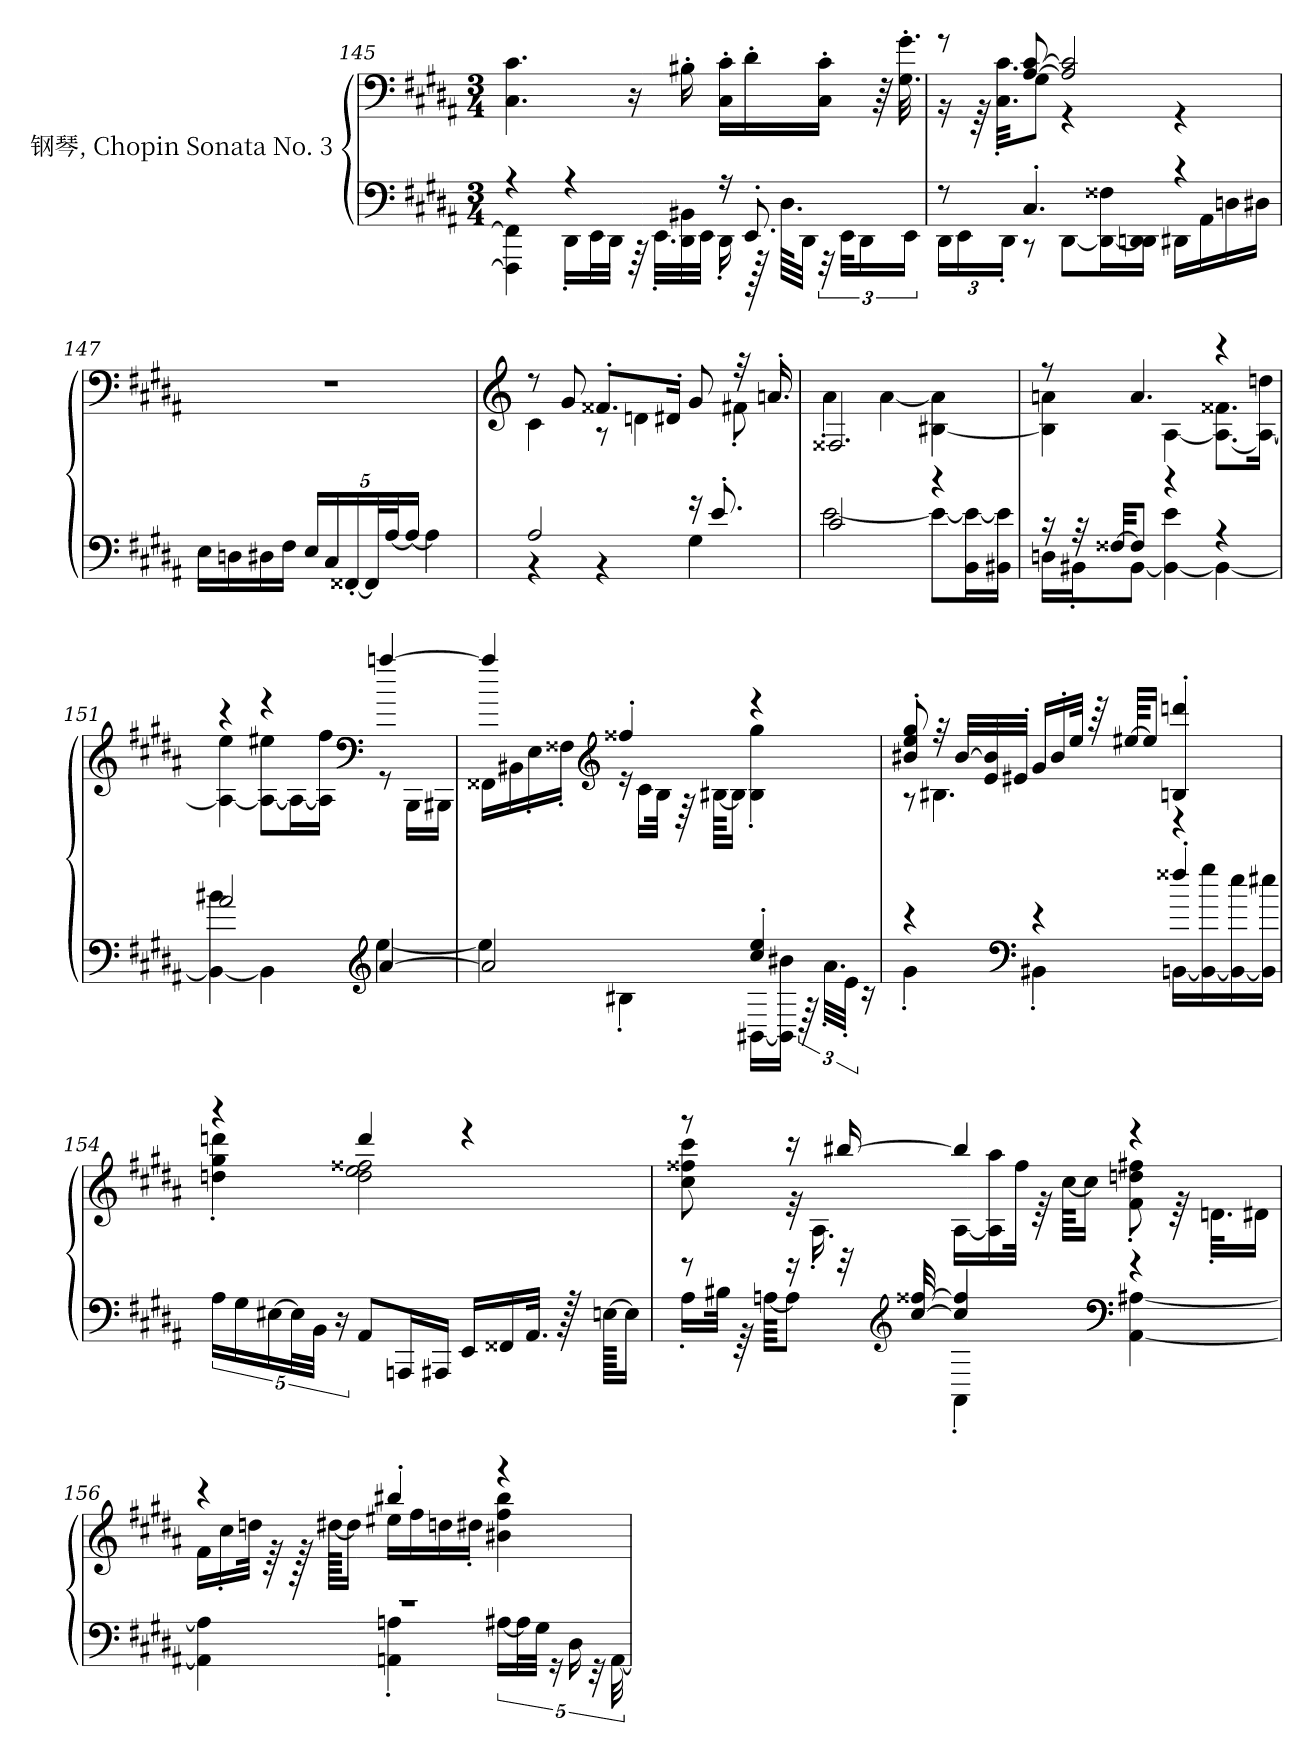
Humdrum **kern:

**kern	**kern
*part1	*part1
*staff2	*staff1
*I"钢琴, Chopin Sonata No. 3	*
!!LO:LB:g=z
*clefF4	*clefF4
*k[f#c#g#d#a#]	*k[f#c#g#d#a#]
*M3/4	*M3/4
=145	=145
*^	*
4r	4FFF#\] 4FF#\]	4.C#\ 4.c#\
4r	16DD#'\LL	.
.	32EE\L	.
.	32DD#\JJJ	.
.	64r	16r
.	32.EE'\LLL	.
.	32DD#\ 32BB#X\	16B#X'\
.	32EE\JJJ	.
16r	16DD#'\	16C#\' 16c#\'LL
8.EE'/	128r	16d#'\
.	64.D#\KLLL	.
.	32DD#\JJJ	.
.	48r	16C#\' 16c#\'JJ
.	48EE\KLL	.
.	24DD#\	.
.	.	64r
.	.	32.G#\' 32.g#\'
.	24EE\JJ	.
=146	=146	=146
*	*Xbrackettup	*
*	*	*^
8r	24DD#\LL	8r	16r
.	24EE\	.	.
.	.	.	64r
.	.	.	32.C#\' 32.c#\'KKL
.	24DD#'\JJ	.	.
4.C#'/	8r	[8A#/ [8c#/	8G#\J
.	[8DD#\L	2A#/] 2c#/]	4r
.	16DD#\_ 16F##X\L	.	.
.	16DDn\ 16DD#\]JJ	.	.
4r	16DD#X\LL	.	4r
.	16AA#\	.	.
.	16Dn\	.	.
.	16D#X\JJ	.	.
*v	*v	*	*
*	*v	*v
!!LO:LB:g=z
=147	=147
16E\LL	2.r
16Dn\	.
16D#X\	.
16F#\JJ	.
20E/LL	.
20C#/	.
[20FF##X'/	.
40FF##/L]	.
[40A#/J	.
20A#/JJ_	.
4A#\]	.
=148	=148
*	*clefG2
*^	*^
2A#/	4r	8r	4c#\
.	.	8g#/	.
.	4r	8.f##X'/L	8r
.	.	.	4dn\
.	.	16d#X'/Jk	.
16r	4G#\	8g#/	.
8.e'/	.	.	.
.	.	32r	8f#X'\
.	.	16.an'/	.
=149	=149	=149	=149
2c#/	[2e\	2.F##X/	4a#'\
.	.	.	[4a#\
4r	8e\L_	.	[4B#X\ 4a#\]
.	16BB\ 16e\_L	.	.
.	16BB#X\ 16e\]JJ	.	.
!!LO:LB:g=z	!!
=150	=150	=150	=150
16r	16Dn\LL	8r	4B#\] 4an\
32r	16BB#X'\J	.	.
[32F##X/KKL	.	.	.
8F##/J]	[8BB#\J	4.a/	.
4r	4BB#\_ 4e\	.	[4A#\
4r	4BB#\_	4r	8.A#\_ 8.f##X\L
.	.	.	16A#\_ 16ddn\Jk
=151	=151	=151	=151
2a#/	4BB#\_ 4b#X\	4r	4A#\_ 4ee\
.	4BB#\]	4r	8A#\_ 8ee#X\L
.	.	.	16A#\L_
.	.	.	16A#\] 16ff#\JJ
*clefG2	*	*clefF4	*
[4a#/	[4ee\	[4aan/	8r
.	.	.	16BBB\LL
.	.	.	16BBB#X\JJ
!!LO:LB:g=z	!!
=152	=152	=152	=152
2a#/]	4ee\]	4aa/]	16FF##X\LL
.	.	.	16BB#X\
.	.	.	16E'\
.	.	.	16F##X'\JJ
*	*	*clefG2	*
.	4B#X'\	4ff##X'/	16r
.	.	.	16c#\LL
.	.	.	32B\JJk
.	.	.	64r
.	.	.	[64B#X\KKLL
.	.	.	16B#\JJ]
4cc#/' 4ee/'	[16BB#X\LL	4r	4B#\' 4gg#\'
.	16BB#\] 16b#X\JJ	.	.
*	*brackettup	*	*
.	96r	.	.
.	48.a#'\LLL	.	.
.	48e'\JJJ	.	.
.	16r	.	.
!!LO:PB:g=z	!!
=153	=153	=153	=153
4r	4g#'\	8b#X/' 8ee/' 8gg#/'	8r
.	.	32r	4.B#X\
.	.	[32b#/LLL	.
.	.	32e/ 32b#/]	.
.	.	32e#X'/JJJ	.
*clefF4	*	*	*
4r	4BB#X'\	16g#/LL	.
.	.	16b#'/	.
.	.	32ee/JJk	.
.	.	64r	.
.	.	[64ee#X/KKLL	.
.	.	16ee#/JJ]	.
4ff##X'/	[16BBn\LL	4Bn/' 4dddn/'	4r
.	16BB\_ 16gg#\	.	.
.	16BB\_ 16ee\	.	.
.	16BB\] 16ee#X\JJ	.	.
*v	*v	*	*
!!LO:LB:g=z	!!
=154	=154	=154
20A#\LL	4r	4ddn\' 4gg#\' 4dddn\'
20G#\	.	.
[20E#X\	.	.
40E#\L]	.	.
40BB\JJJ	.	.
20r	.	.
8AA#/L	4ddd/	2dd\ 2ee\ 2ff##X\
16AAAn/L	.	.
16AAA#X/JJ	.	.
16EE/LL	4r	.
16FF##X/	.	.
32.AA#/JJk	.	.
128r	.	.
[128En\KKKLL	.	.
16E\JJ]	.	.
!!LO:LB:g=z	!!
=155	=155	=155
*^	*	*
8r	16A#'\LL	8r	8cc#\ 8ff##X\ 8ccc#\
.	32B#X\JJk	.	.
.	64r	.	.
.	[64An\KKKL	.	.
16r	8A\J]	16r	32r
.	.	.	16.A#'\
32r	.	[16bb#X/	.
*clefG2	*	*	*
[32cc#/ [32ff##X/	.	.	.
4cc#/] 4ff##/]	4AA#'\	4bb#/]	[16A#\LL
.	.	.	16A#\] 16aa#\
.	.	.	32ff##\JJk
.	.	.	64r
.	.	.	[64cc#\KKLL
.	.	.	16cc#\JJ]
*clefF4	*	*	*
4r	[4AA#\ [4A#X\	4r	8f#\' 8ddn\' 8ff#X\'
.	.	.	64r
.	.	.	32.dn'\KLL
.	.	.	16d#X\JJ
!!LO:LB:g=z	!!
=156	=156	=156	=156
2.r	4AA#\] 4A#\]	4r	16f#\LL
.	.	.	16cc#'\
.	.	.	32ddn\JJk
.	.	.	64r
.	.	.	128r
.	.	.	[128dd#X\KKKLL
.	.	.	16dd#\JJ]
.	4AAn\' 4An\'	4bb#X'/	16ee#X\LL
.	.	.	16ff#\
.	.	.	16ddn\
.	.	.	16dd#X'\JJ
.	[20A#X\LL	4r	4b#X\ 4ff#\ 4bb#\
.	40A#\L]	.	.
.	40G#\JJJ	.	.
.	20r	.	.
.	20D#\	.	.
.	40r	.	.
.	[40AA\	.	.
*v	*v	*	*
*	*v	*v
=	=
*-	*-
